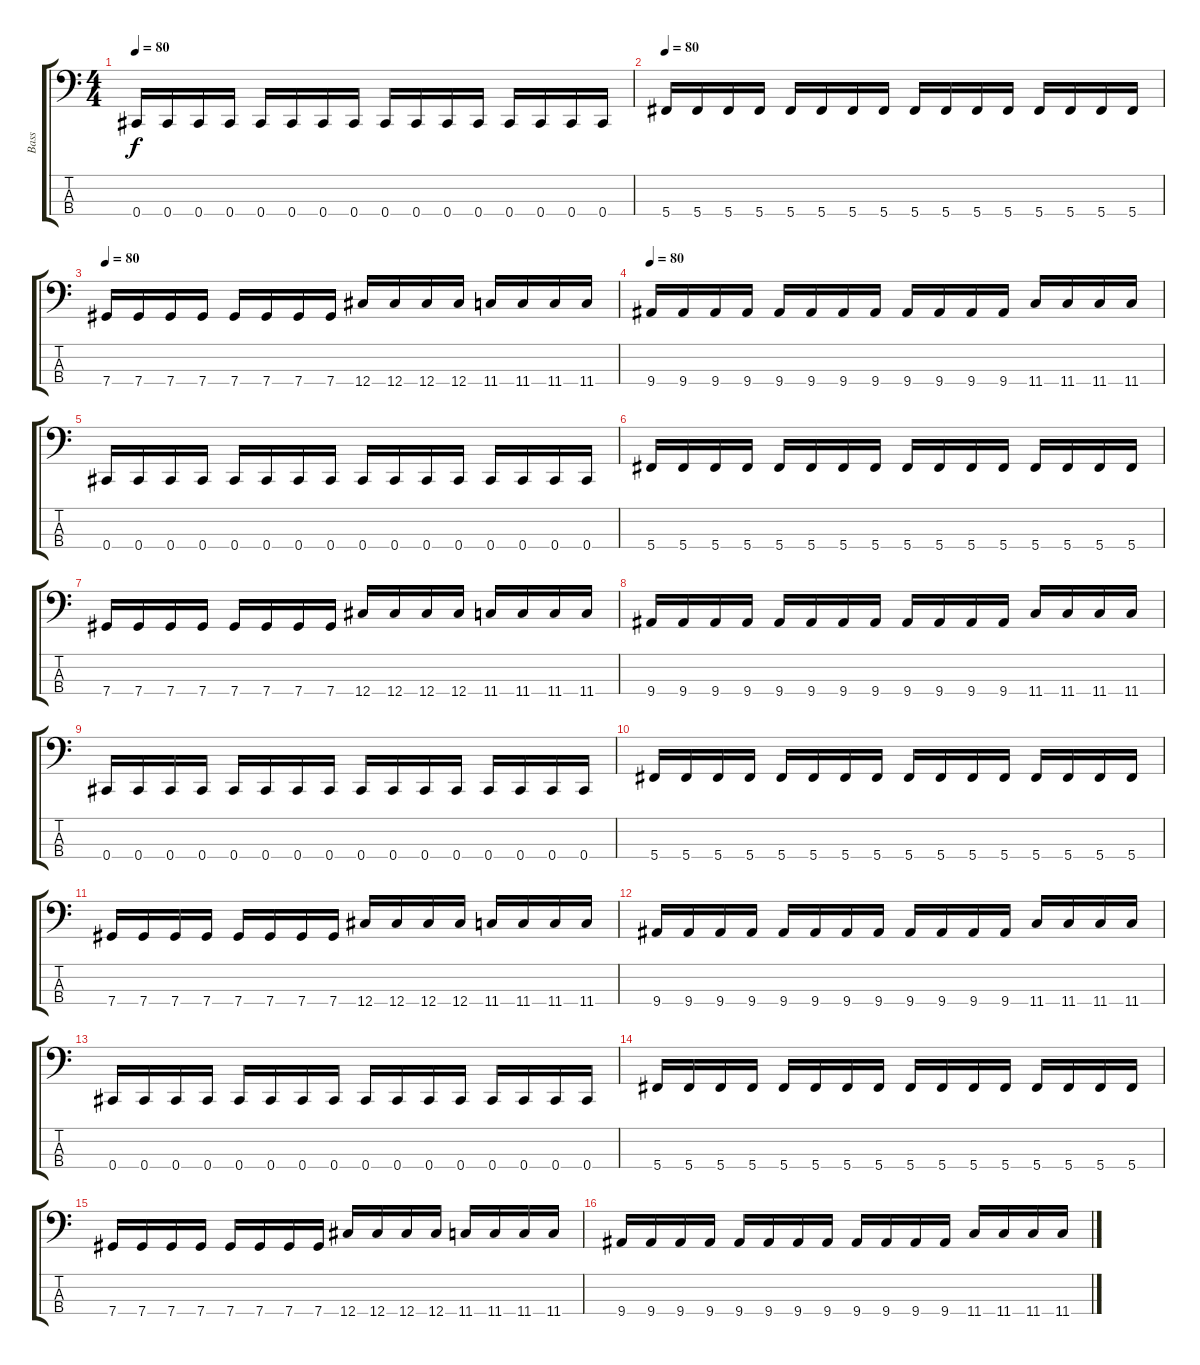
\track ("Bass" "Bass") {instrument electricbassfinger}
\staff {score tabs}
\tuning (Gb2 Db2 Ab1 Db1) {hide}
\ts (4 4)
\tempo 80
\clef f4
\ks c
0.4.16{dy f} 0.4.16 0.4.16 0.4.16 0.4.16 0.4.16 0.4.16 0.4.16 0.4.16 0.4.16 0.4.16 0.4.16 0.4.16 0.4.16 0.4.16 0.4.16 |
\tempo 80
5.4.16 5.4.16 5.4.16 5.4.16 5.4.16 5.4.16 5.4.16 5.4.16 5.4.16 5.4.16 5.4.16 5.4.16 5.4.16 5.4.16 5.4.16 5.4.16 |
\tempo 80
7.4.16 7.4.16 7.4.16 7.4.16 7.4.16 7.4.16 7.4.16 7.4.16 12.4.16 12.4.16 12.4.16 12.4.16 11.4.16 11.4.16 11.4.16 11.4.16 |
\tempo 80
9.4.16 9.4.16 9.4.16 9.4.16 9.4.16 9.4.16 9.4.16 9.4.16 9.4.16 9.4.16 9.4.16 9.4.16 11.4.16 11.4.16 11.4.16 11.4.16 |
0.4.16 0.4.16 0.4.16 0.4.16 0.4.16 0.4.16 0.4.16 0.4.16 0.4.16 0.4.16 0.4.16 0.4.16 0.4.16 0.4.16 0.4.16 0.4.16 |
5.4.16 5.4.16 5.4.16 5.4.16 5.4.16 5.4.16 5.4.16 5.4.16 5.4.16 5.4.16 5.4.16 5.4.16 5.4.16 5.4.16 5.4.16 5.4.16 |
7.4.16 7.4.16 7.4.16 7.4.16 7.4.16 7.4.16 7.4.16 7.4.16 12.4.16 12.4.16 12.4.16 12.4.16 11.4.16 11.4.16 11.4.16 11.4.16 |
9.4.16 9.4.16 9.4.16 9.4.16 9.4.16 9.4.16 9.4.16 9.4.16 9.4.16 9.4.16 9.4.16 9.4.16 11.4.16 11.4.16 11.4.16 11.4.16 |
0.4.16 0.4.16 0.4.16 0.4.16 0.4.16 0.4.16 0.4.16 0.4.16 0.4.16 0.4.16 0.4.16 0.4.16 0.4.16 0.4.16 0.4.16 0.4.16 |
5.4.16 5.4.16 5.4.16 5.4.16 5.4.16 5.4.16 5.4.16 5.4.16 5.4.16 5.4.16 5.4.16 5.4.16 5.4.16 5.4.16 5.4.16 5.4.16 |
7.4.16 7.4.16 7.4.16 7.4.16 7.4.16 7.4.16 7.4.16 7.4.16 12.4.16 12.4.16 12.4.16 12.4.16 11.4.16 11.4.16 11.4.16 11.4.16 |
9.4.16 9.4.16 9.4.16 9.4.16 9.4.16 9.4.16 9.4.16 9.4.16 9.4.16 9.4.16 9.4.16 9.4.16 11.4.16 11.4.16 11.4.16 11.4.16 |
0.4.16 0.4.16 0.4.16 0.4.16 0.4.16 0.4.16 0.4.16 0.4.16 0.4.16 0.4.16 0.4.16 0.4.16 0.4.16 0.4.16 0.4.16 0.4.16 |
5.4.16 5.4.16 5.4.16 5.4.16 5.4.16 5.4.16 5.4.16 5.4.16 5.4.16 5.4.16 5.4.16 5.4.16 5.4.16 5.4.16 5.4.16 5.4.16 |
7.4.16 7.4.16 7.4.16 7.4.16 7.4.16 7.4.16 7.4.16 7.4.16 12.4.16 12.4.16 12.4.16 12.4.16 11.4.16 11.4.16 11.4.16 11.4.16 |
9.4.16 9.4.16 9.4.16 9.4.16 9.4.16 9.4.16 9.4.16 9.4.16 9.4.16 9.4.16 9.4.16 9.4.16 11.4.16 11.4.16 11.4.16 11.4.16
